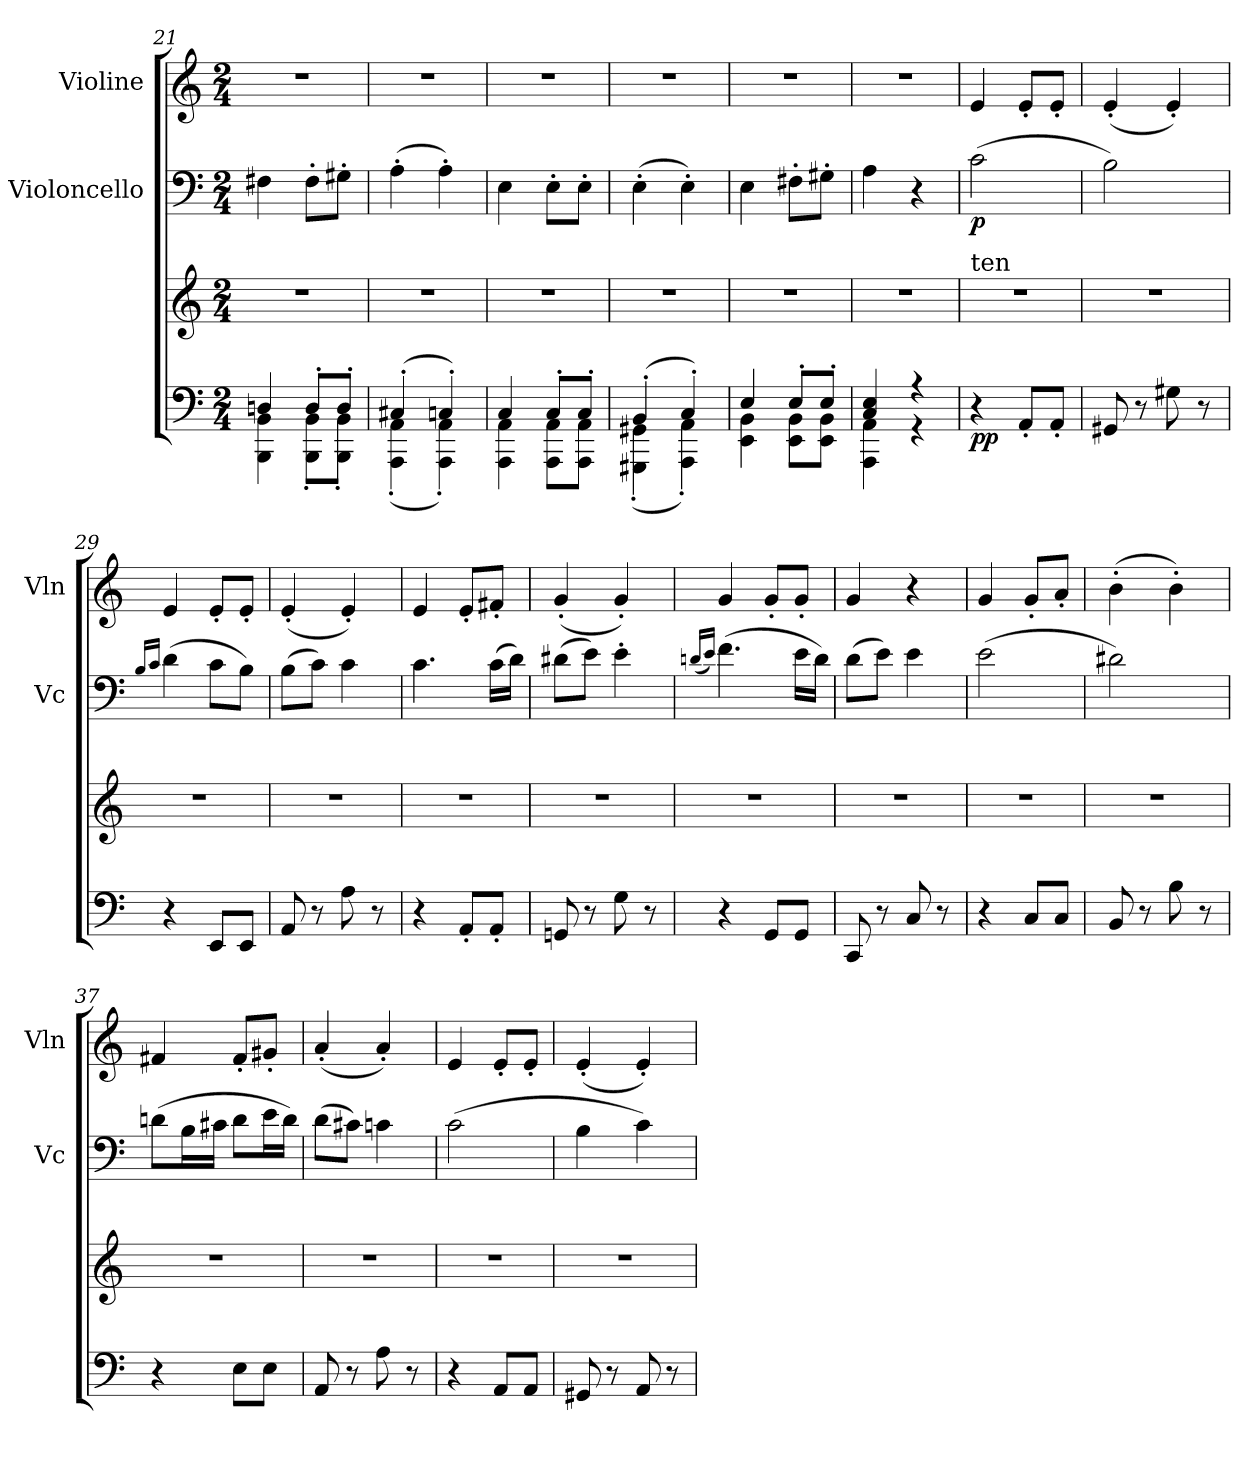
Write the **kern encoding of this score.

**kern	**kern	**dynam	**kern	**dynam	**kern
*part3	*part3	*part3	*part2	*part2	*part1
*staff4	*staff3	*staff3/4	*staff2	*staff2	*staff1
*	*	*	*I"Violoncello	*	*I"Violine
*	*	*	*I'Vc	*	*I'Vln
*clefF4	*clefG2	*	*clefF4	*	*clefG2
*k[]	*k[]	*	*k[]	*	*k[]
*M2/4	*M2/4	*	*M2/4	*	*M2/4
=21	=21	=21	=21	=21	=21
*^	*	*	*	*	*
4Dn/	4BBB\ 4BB\	2r	.	4F#X\	.	2r
8D'/L	8BBB'\ 8BB'\L	.	.	8F#'\L	.	.
8D'/J	8BBB'\ 8BB'\J	.	.	8G#X'\J	.	.
=22	=22	=22	=22	=22	=22	=22
(>4C#X'/	(<4AAA'\ 4AA'\	2r	.	(>4A'\	.	2r
4Cn'/)	4AAA'\ 4AA'\)	.	.	4A'\)	.	.
=23	=23	=23	=23	=23	=23	=23
4C/	4AAA\ 4AA\	2r	.	4E\	.	2r
8C'/L	8AAA\ 8AA\L	.	.	8E'\L	.	.
8C'/J	8AAA\ 8AA\J	.	.	8E'\J	.	.
=24	=24	=24	=24	=24	=24	=24
(>4BB'/	(<4GGG#X'\ 4GG#X'\	2r	.	(>4E'\	.	2r
4C'/)	4AAA'\ 4AA'\)	.	.	4E'\)	.	.
=25	=25	=25	=25	=25	=25	=25
4E/	4EE\ 4BB\	2r	.	4E\	.	2r
8E'/L	8EE\ 8BB\L	.	.	8F#X'\L	.	.
8E'/J	8EE\ 8BB\J	.	.	8G#X'\J	.	.
=26	=26	=26	=26	=26	=26	=26
4C/ 4E/	4AAA\ 4AA\	2r	.	4A\	.	2r
4r	4r	.	.	4r	.	.
=27	=27	=27	=27	=27	=27	=27
!	!	!LO:TX:a:t=ten	!	!	!	!
!	!	!	!LO:DY:b=2	!	!	!
!	!	!	!LO:DY:n=1:b	!	!LO:DY:b	!
*v	*v	*	*	*	*	*
4r	2r	p p	(>2c\	p	4e/
8AA'/L	.	.	.	.	8e'/L
8AA'/J	.	.	.	.	8e'/J
=28	=28	=28	=28	=28	=28
8GG#X/	2r	.	2B\)	.	(<4e'/
8r	.	.	.	.	.
8G#X\	.	.	.	.	4e'/)
8r	.	.	.	.	.
=29	=29	=29	=29	=29	=29
.	.	.	16qqB/LL	.	.
.	.	.	16qqc/JJ	.	.
4r	2r	.	(>4d\	.	4e/
8EE/L	.	.	8c\L	.	8e'/L
8EE/J	.	.	8B\J)	.	8e'/J
=30	=30	=30	=30	=30	=30
8AA/	2r	.	(>8B\L	.	(<4e'/
8r	.	.	8c\J)	.	.
8A\	.	.	4c\	.	4e'/)
8r	.	.	.	.	.
=31	=31	=31	=31	=31	=31
4r	2r	.	4.c\	.	4e/
8AA'/L	.	.	.	.	8e'/L
8AA'/J	.	.	(>16c\LL	.	8f#X'/J
.	.	.	16d\JJ)	.	.
=32	=32	=32	=32	=32	=32
8GGn/	2r	.	(>8d#X\L	.	(<4g'/
8r	.	.	8e\J)	.	.
8G\	.	.	4e'\	.	4g'/)
8r	.	.	.	.	.
=33	=33	=33	=33	=33	=33
.	.	.	(<16qqdn/LL	.	.
.	.	.	16qqe/JJ)	.	.
4r	2r	.	(>4.f\	.	4g/
8GG/L	.	.	.	.	8g'/L
8GG/J	.	.	16e\LL	.	8g'/J
.	.	.	16d\JJ)	.	.
=34	=34	=34	=34	=34	=34
8CC/	2r	.	(>8d\L	.	4g/
8r	.	.	8e\J)	.	.
8C/	.	.	4e\	.	4r
8r	.	.	.	.	.
=35	=35	=35	=35	=35	=35
4r	2r	.	(>2e\	.	4g/
8C/L	.	.	.	.	8g'/L
8C/J	.	.	.	.	8a'/J
=36	=36	=36	=36	=36	=36
8BB/	2r	.	2d#X\)	.	(>4b'\
8r	.	.	.	.	.
8B\	.	.	.	.	4b'\)
8r	.	.	.	.	.
=37	=37	=37	=37	=37	=37
4r	2r	.	(>8dn\L	.	4f#X/
.	.	.	16B\L	.	.
.	.	.	16c#X\JJ	.	.
8E\L	.	.	8d\L	.	8f#'/L
8E\J	.	.	16e\L	.	8g#X'/J
.	.	.	16d\JJ)	.	.
=38	=38	=38	=38	=38	=38
8AA/	2r	.	(>8d\L	.	(<4a'/
8r	.	.	8c#X\J)	.	.
8A\	.	.	4cn\	.	4a'/)
8r	.	.	.	.	.
=39	=39	=39	=39	=39	=39
4r	2r	.	(>2c\	.	4e/
8AA/L	.	.	.	.	8e'/L
8AA/J	.	.	.	.	8e'/J
=40	=40	=40	=40	=40	=40
8GG#X/	2r	.	4B\	.	(<4e'/
8r	.	.	.	.	.
8AA/	.	.	4c\)	.	4e'/)
8r	.	.	.	.	.
=	=	=	=	=	=
*-	*-	*-	*-	*-	*-
